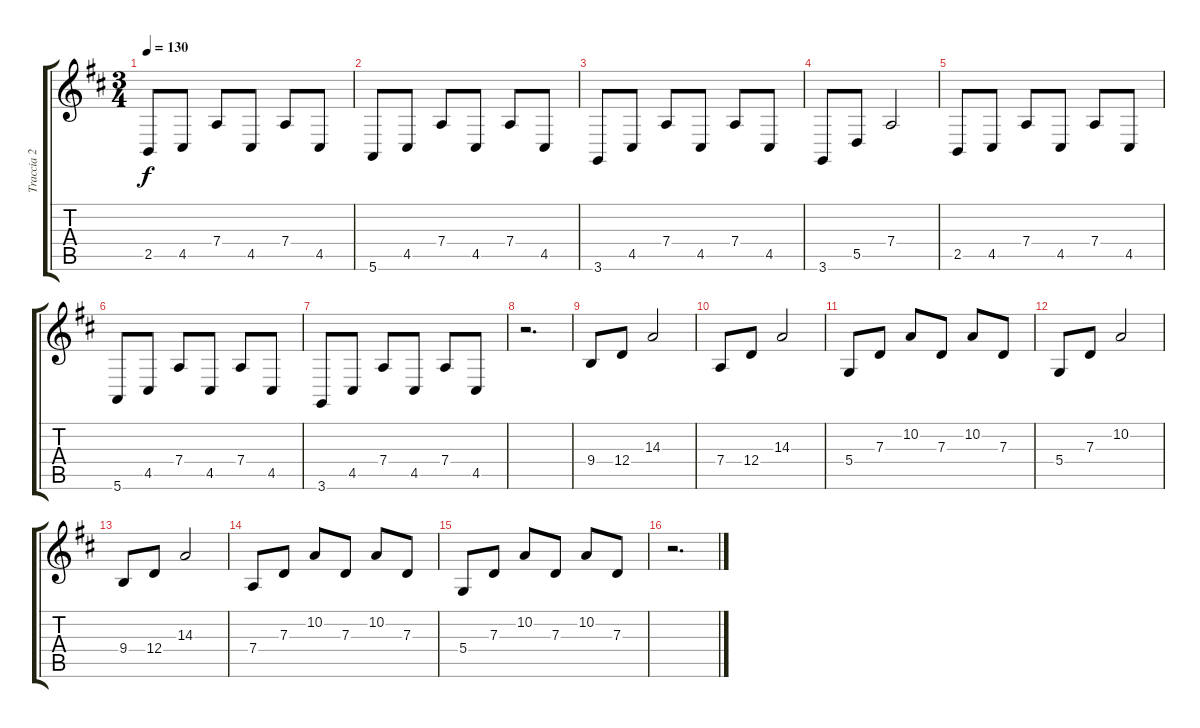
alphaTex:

\track ("Traccia 2" "Traccia 2") {instrument acousticgrandpiano}
\staff {score tabs}
\tuning (E4 B3 G3 D3 A2 E2) {hide}
\ts (3 4)
\tempo 130
\clef g2
\ks d
2.5.8{dy f} 4.5.8 7.4.8 4.5.8 7.4.8 4.5.8 |
5.6.8 4.5.8 7.4.8 4.5.8 7.4.8 4.5.8 |
3.6.8 4.5.8 7.4.8 4.5.8 7.4.8 4.5.8 |
3.6.8 5.5.8 7.4.2 |
2.5.8 4.5.8 7.4.8 4.5.8 7.4.8 4.5.8 |
5.6.8 4.5.8 7.4.8 4.5.8 7.4.8 4.5.8 |
3.6.8 4.5.8 7.4.8 4.5.8 7.4.8 4.5.8 |
r.2{d} |
9.4.8 12.4.8 14.3.2 |
7.4.8 12.4.8 14.3.2 |
5.4.8 7.3.8 10.2.8 7.3.8 10.2.8 7.3.8 |
5.4.8 7.3.8 10.2.2 |
9.4.8 12.4.8 14.3.2 |
7.4.8 7.3.8 10.2.8 7.3.8 10.2.8 7.3.8 |
5.4.8 7.3.8 10.2.8 7.3.8 10.2.8 7.3.8 |
r.2{d}
